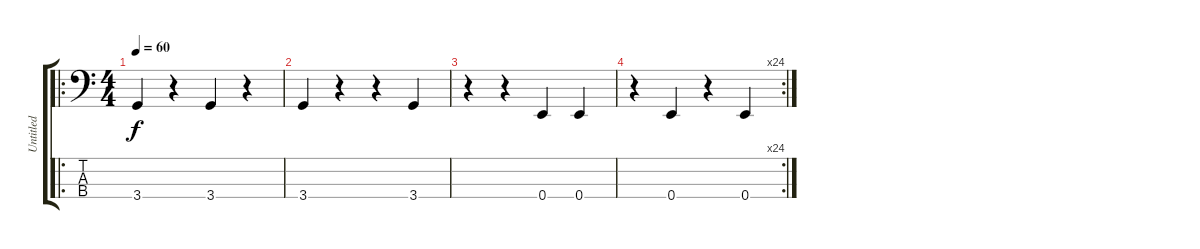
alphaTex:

\track ("Untitled" "Untitled") {instrument electricbassfinger}
\staff {score tabs}
\tuning (G2 D2 A1 E1) {hide}
\ro
\ts (4 4)
\tempo 60
\clef f4
\ks c
3.4.4{dy f instrument electricbassfinger} r.4 3.4.4 r.4 |
3.4.4 r.4 r.4 3.4.4 |
r.4 r.4 0.4.4 0.4.4 |
\rc 24
r.4 0.4.4 r.4 0.4.4
